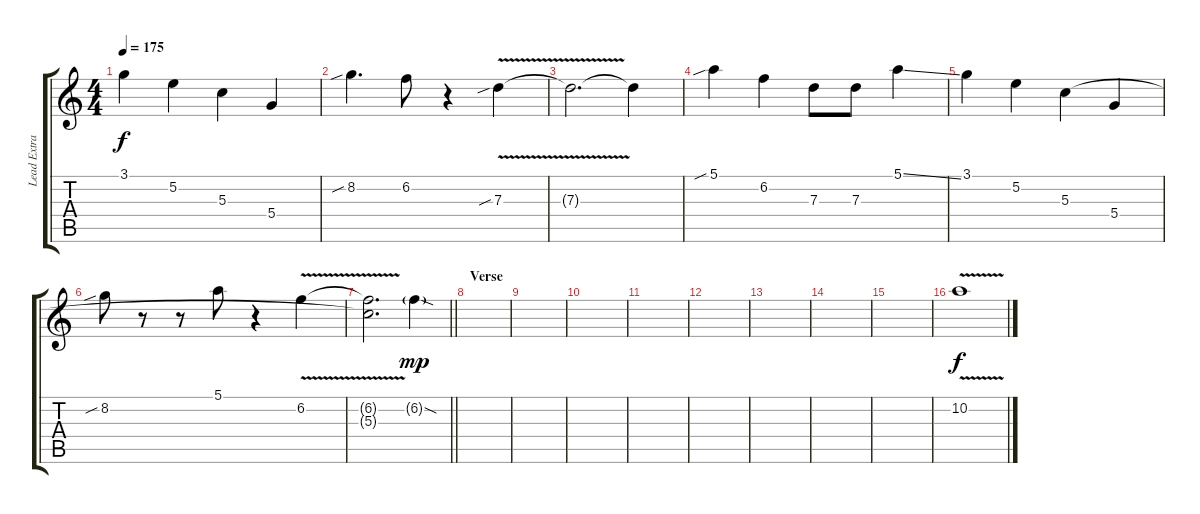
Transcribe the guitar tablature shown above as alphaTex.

\track ("Lead Extra" "Lead Extra") {instrument distortionguitar}
\staff {score tabs}
\tuning (E4 B3 G3 D3 A2 D2) {hide}
\ts (4 4)
\tempo 175
\clef g2
\ks c
3.1.4{dy f} 5.2.4 5.3.4 5.4.4 |
8.2{sib}.4{d} 6.2.8 r.4 7.3{v sib}.4 |
7.3{t}.2{d} 7.3{t}.4 |
5.1{sib}.4 6.2.4 7.3.8 7.3.8 5.1{ss}.4 |
3.1.4 5.2.4 5.3.4 5.4.4 |
8.2{sib}.8 r.8 r.8 5.1.8 r.4 6.2{v}.4 |
\barLineRight lightlight
(6.2{t} 5.3{t}).2{d} 6.2{sod g}.4{dy mp} |
\section ("" "Verse")
|
|
|
|
|
|
|
|
10.2{v h}.1{dy f}
